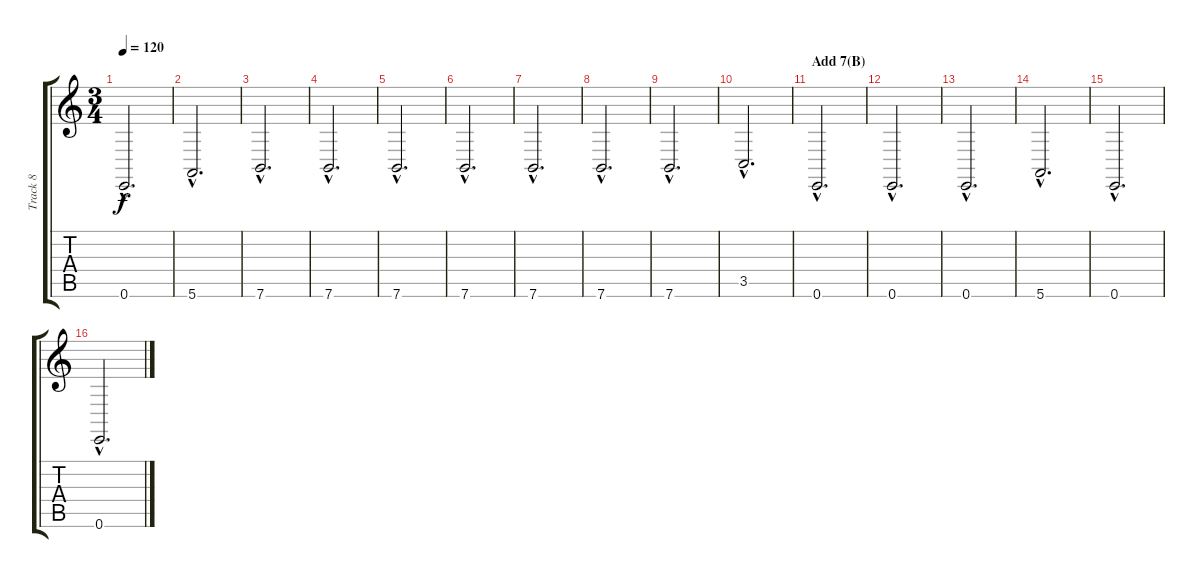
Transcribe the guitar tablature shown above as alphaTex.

\track ("Track 8" "Track 8") {instrument synthstrings2}
\staff {score tabs}
\tuning (E4 B3 G3 D3 A2 E2) {hide}
\ts (3 4)
\tempo 120
\clef g2
\ks c
0.6{hac}.2{d dy f} |
5.6{hac}.2{d} |
7.6{hac}.2{d} |
7.6{hac}.2{d} |
7.6{hac}.2{d} |
7.6{hac}.2{d} |
7.6{hac}.2{d} |
7.6{hac}.2{d} |
7.6{hac}.2{d} |
3.5{hac}.2{d} |
\section ("" "Add 7(B)")
0.6{hac}.2{d} |
0.6{hac}.2{d} |
0.6{hac}.2{d} |
5.6{hac}.2{d} |
0.6{hac}.2{d} |
0.6{hac}.2{d}
